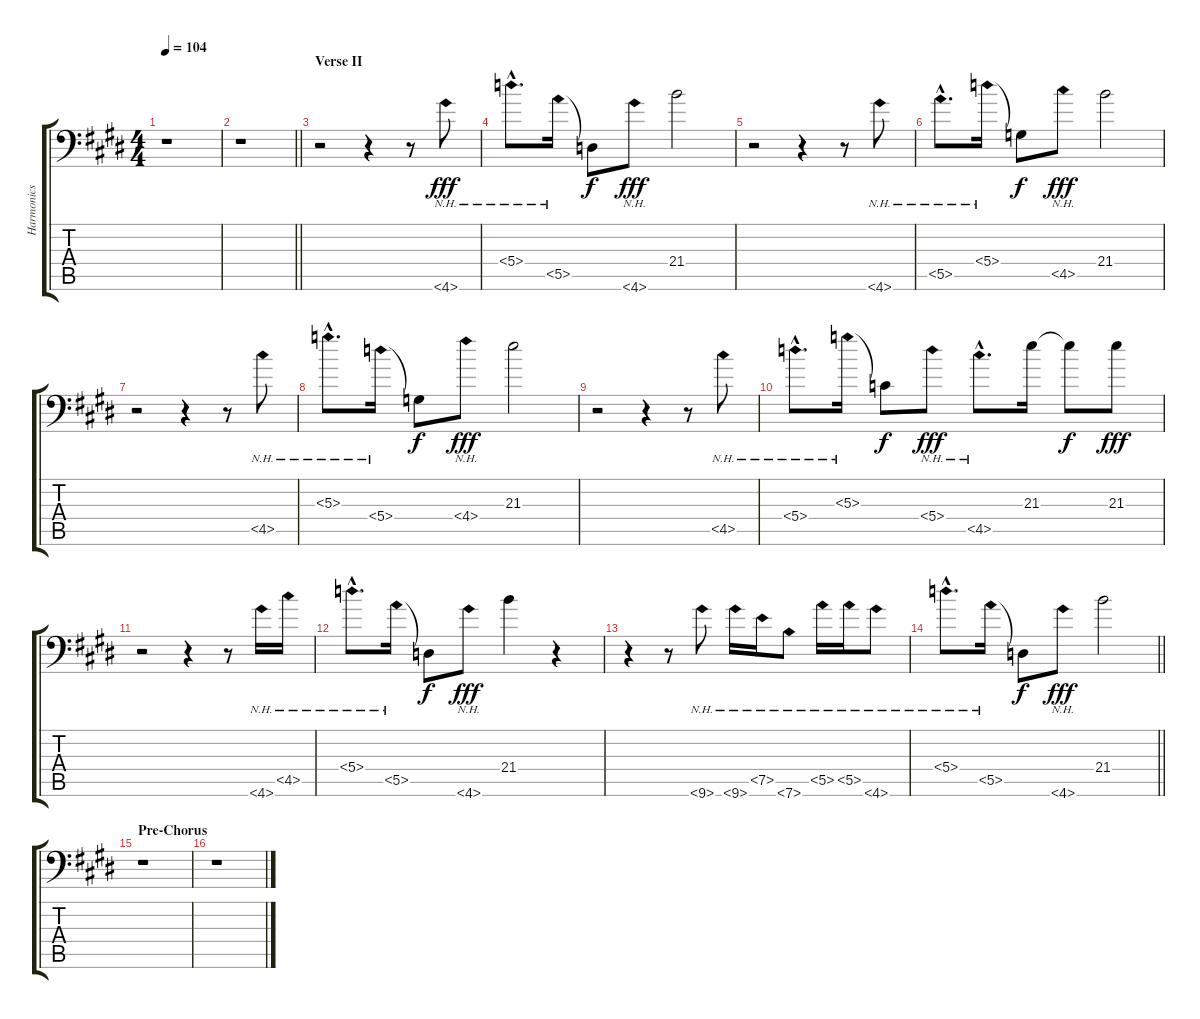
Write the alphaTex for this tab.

\track ("Harmonics" "Harmonics") {instrument guitarharmonics}
\staff {score tabs}
\tuning (E3 B2 G2 D2 A1 E1) {hide}
\ts (4 4)
\tempo 104
\clef f4
\ks e
r.1{dy fff} |
\barLineRight lightlight
r.1 |
\section ("" "Verse II")
r.2 r.4 r.8 4.6{nh}.8 |
5.4{nh hac}.8{d} 5.5{nh}.16 5.5{t}.8{dy f} 4.6{nh}.8{dy fff} 21.4.2 |
r.2 r.4 r.8 4.6{nh}.8 |
5.5{nh hac}.8{d} 5.4{nh}.16 5.4{t}.8{dy f} 4.5{nh}.8{dy fff} 21.4.2 |
r.2 r.4 r.8 4.5{nh}.8 |
5.3{nh hac}.8{d} 5.4{nh}.16 5.4{t}.8{dy f} 4.4{nh}.8{dy fff} 21.3.2 |
r.2 r.4 r.8 4.5{nh}.8 |
5.4{nh hac}.8{d} 5.3{nh}.16 5.3{t}.8{dy f} 5.4{nh}.8{dy fff} 4.5{nh hac}.8{d} 21.3.16 21.3{t}.8{dy f} 21.3.8{dy fff} |
r.2 r.4 r.8 4.6{nh}.16 4.5{nh}.16 |
5.4{nh hac}.8{d} 5.5{nh}.16 5.5{t}.8{dy f} 4.6{nh}.8{dy fff} 21.4.4 r.4 |
r.4 r.8 9.6{nh}.8 9.6{nh}.16 7.5{nh}.16 7.6{nh}.8 5.5{nh}.16 5.5{nh}.16 4.6{nh}.8 |
\barLineRight lightlight
5.4{nh hac}.8{d} 5.5{nh}.16 5.5{t}.8{dy f} 4.6{nh}.8{dy fff} 21.4.2 |
\section ("" "Pre-Chorus")
r.1 |
r.1
